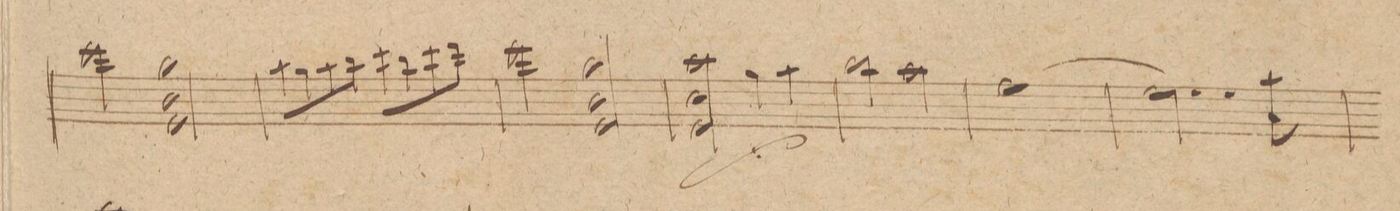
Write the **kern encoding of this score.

**kern	**dynam
*I"Violino 1mo	*
*clefG2	*
*k[f#c#g#]	*
*met(c|)	*
*M2/2	*
2eee\	.
2gg# 2b 2e\	.
=239	=239
8aa\L	.
8gg#\	.
8aa\	.
8bb\J	.
8ccc#\L	.
8bb\	.
8ccc#\	.
8ddd\J	.
=240	=240
2eee\	.
2gg# 2b 2e/	.
=241	=241
2aa 2cc# 2e\	.
4gg#\	f
4aa\	.
=242	=242
2bb\	.
2aa\	.
=243	=243
(1ff#	.
=244	=244
2..ee\)	.
8aa 8a\	.
=245	=245
*-	*-
